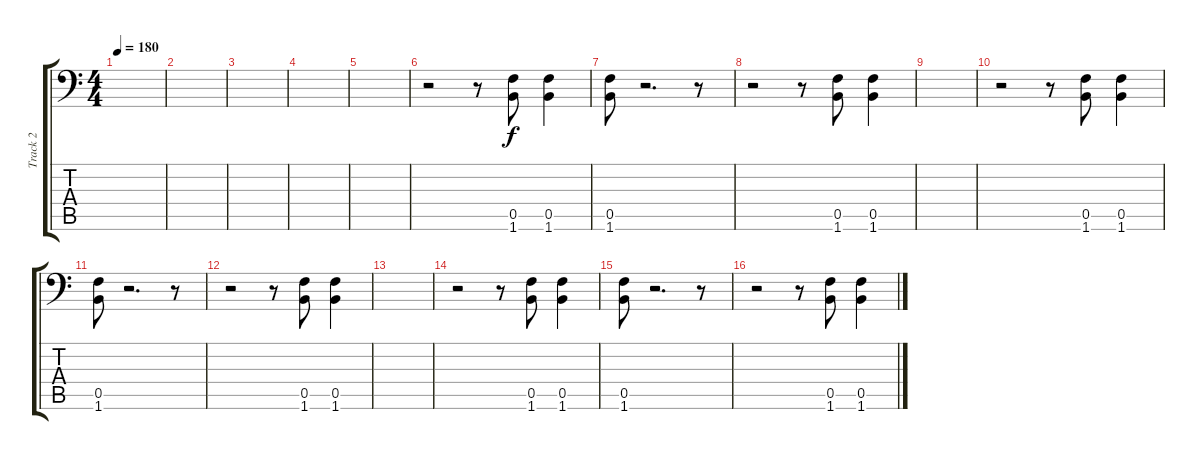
\track ("Track 2" "Track 2") {instrument distortionguitar}
\staff {score tabs}
\tuning (C4 G3 Eb3 Bb2 F2 Bb1) {hide}
\ts (4 4)
\tempo 180
\clef f4
\ks c
|
|
|
|
|
r.2 r.8 (0.5 1.6).8 (0.5 1.6).4 |
(0.5 1.6).8 r.2{d} r.8 |
r.2 r.8 (0.5 1.6).8 (0.5 1.6).4 |
|
r.2 r.8 (0.5 1.6).8 (0.5 1.6).4 |
(0.5 1.6).8 r.2{d} r.8 |
r.2 r.8 (0.5 1.6).8 (0.5 1.6).4 |
|
r.2 r.8 (0.5 1.6).8 (0.5 1.6).4 |
(0.5 1.6).8 r.2{d} r.8 |
r.2 r.8 (0.5 1.6).8 (0.5 1.6).4
